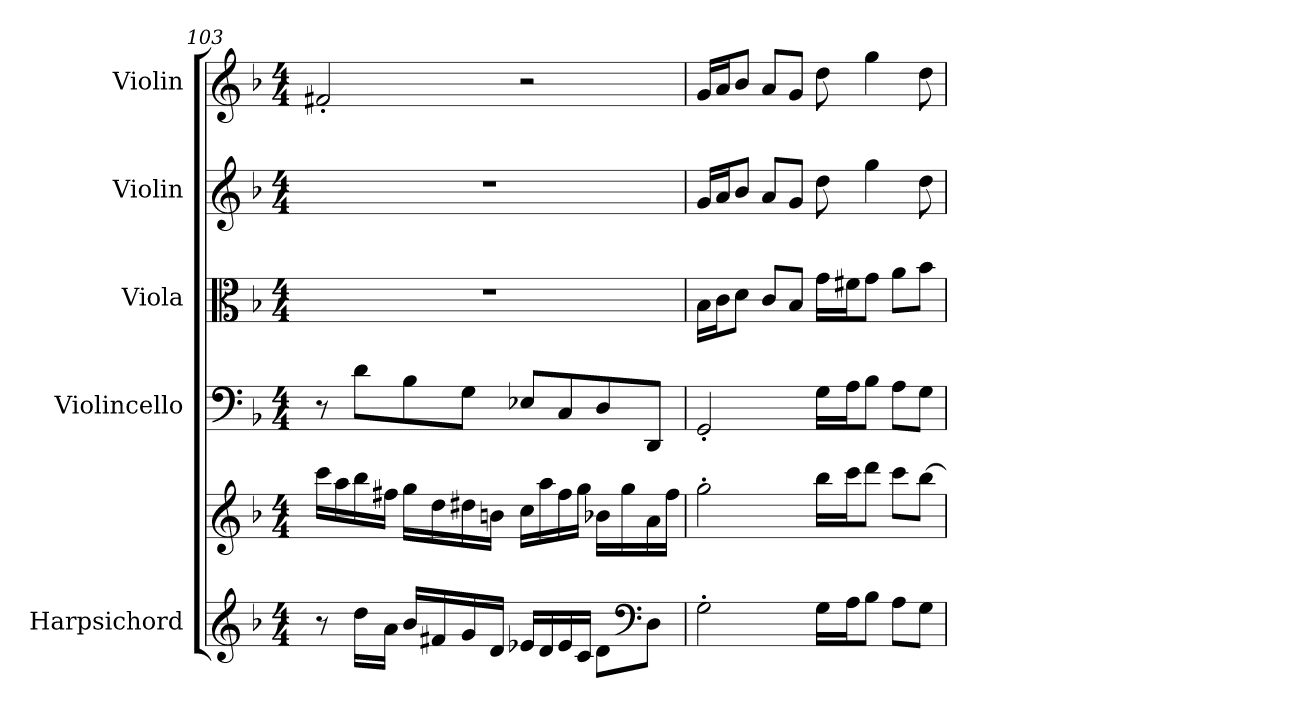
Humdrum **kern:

**kern	**kern	**kern	**kern	**kern	**kern
*part5	*part5	*part4	*part3	*part2	*part1
*staff6	*staff5	*staff4	*staff3	*staff2	*staff1
*I"Harpsichord	*	*I"Violincello	*I"Viola	*I"Violin	*I"Violin
*I'Hpschd	*	*I'Vc	*I'Vla	*I'Vln	*I'Vln
*clefG2	*clefG2	*clefF4	*clefC3	*clefG2	*clefG2
*k[b-]	*k[b-]	*k[b-]	*k[b-]	*k[b-]	*k[b-]
*M4/4	*M4/4	*M4/4	*M4/4	*M4/4	*M4/4
=103	=103	=103	=103	=103	=103
8r	16ccc\LL	8r	1r	1r	2f#X'/
.	16aa\	.	.	.	.
16dd\LL	16bb-\	8d\L	.	.	.
16a\JJ	16ff#X\JJ	.	.	.	.
16b-/LL	16gg\LL	8B-\	.	.	.
16f#X/	16dd\	.	.	.	.
16g/	16dd#X\	8G\J	.	.	.
16d/JJ	16bn\JJ	.	.	.	.
16e-X/LL	16cc\LL	8E-X/L	.	.	2r
16d/	16aa\	.	.	.	.
16e-/	16ff#\	8C/	.	.	.
16c/JJ	16gg\JJ	.	.	.	.
8d\L	16b-X\LL	8D/	.	.	.
.	16gg\	.	.	.	.
*clefF4	*	*	*	*	*
8D\J	16a\	8DD/J	.	.	.
.	16ff#\JJ	.	.	.	.
!!LO:LB:g=z
=104	=104	=104	=104	=104	=104
2G'\	2gg'\	2GG'/	16B-\LL	16g/LL	16g/LL
.	.	.	16c\J	16a/J	16a/J
.	.	.	8d\J	8b-/J	8b-/J
.	.	.	8c/L	8a/L	8a/L
.	.	.	8B-/J	8g/J	8g/J
16G\LL	16bb-\LL	16G\LL	16g\LL	8dd\	8dd\
16A\J	16ccc\J	16A\J	16f#X\J	.	.
8B-\J	8ddd\J	8B-\J	8g\J	4gg\	4gg\
8A\L	8ccc\L	8A\L	8a\L	.	.
8G\J	[8bb-\J	8G\J	8b-\J	8dd\	8dd\
=	=	=	=	=	=
*-	*-	*-	*-	*-	*-
